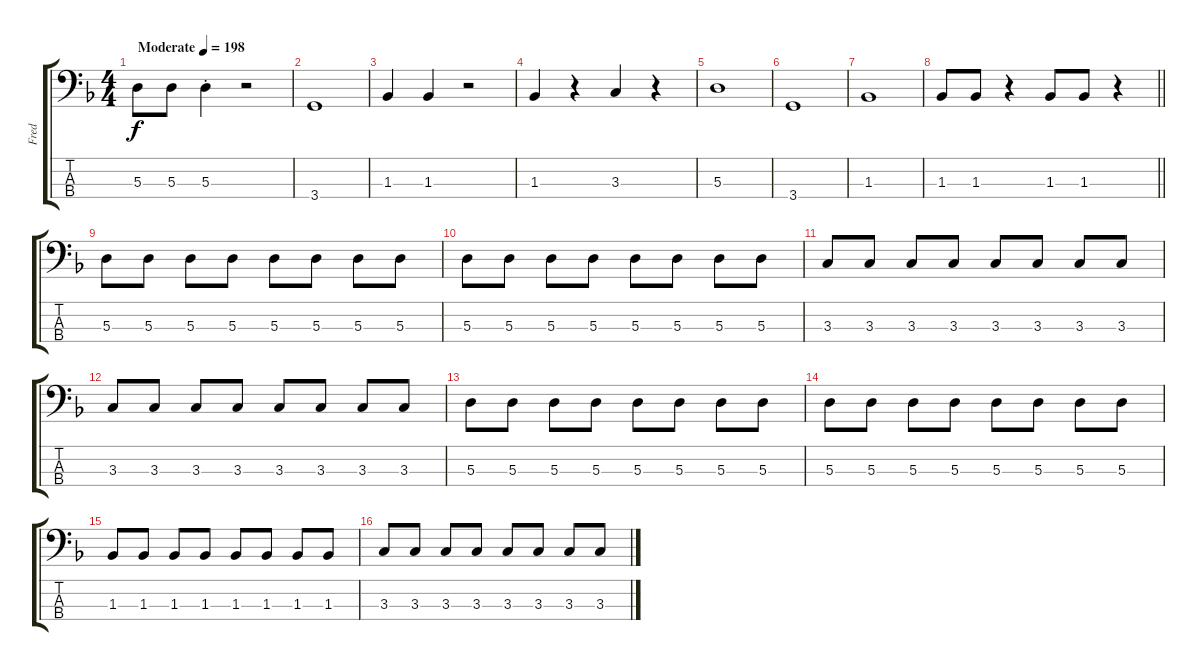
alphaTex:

\track ("Fred" "Fred") {instrument electricbasspick}
\staff {score tabs}
\tuning (G2 D2 A1 E1) {hide}
\ts (4 4)
\tempo (198 "Moderate")
\clef f4
\ks dminor
5.3.8{dy f instrument electricbasspick} 5.3.8 5.3{st}.4 r.2 |
3.4.1 |
1.3.4 1.3.4 r.2 |
1.3.4 r.4 3.3.4 r.4 |
5.3.1 |
3.4.1 |
1.3.1 |
\barLineRight lightlight
1.3.8 1.3.8 r.4 1.3.8 1.3.8 r.4 |
5.3.8 5.3.8 5.3.8 5.3.8 5.3.8 5.3.8 5.3.8 5.3.8 |
5.3.8 5.3.8 5.3.8 5.3.8 5.3.8 5.3.8 5.3.8 5.3.8 |
3.3.8 3.3.8 3.3.8 3.3.8 3.3.8 3.3.8 3.3.8 3.3.8 |
3.3.8 3.3.8 3.3.8 3.3.8 3.3.8 3.3.8 3.3.8 3.3.8 |
5.3.8 5.3.8 5.3.8 5.3.8 5.3.8 5.3.8 5.3.8 5.3.8 |
5.3.8 5.3.8 5.3.8 5.3.8 5.3.8 5.3.8 5.3.8 5.3.8 |
1.3.8 1.3.8 1.3.8 1.3.8 1.3.8 1.3.8 1.3.8 1.3.8 |
3.3.8 3.3.8 3.3.8 3.3.8 3.3.8 3.3.8 3.3.8 3.3.8
